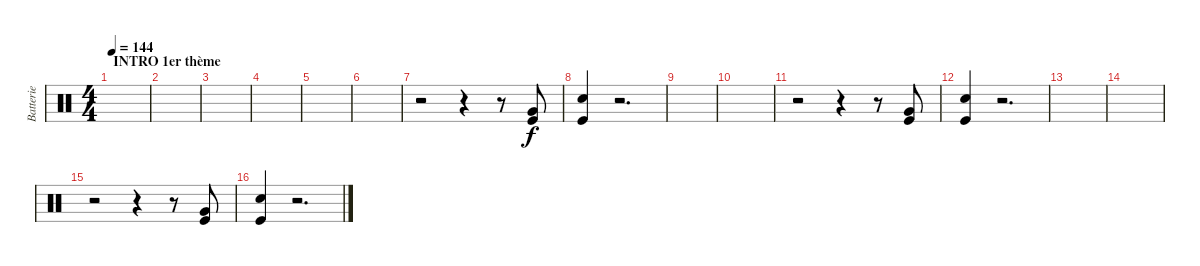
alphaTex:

\track ("Batterie" "Batterie") {instrument percussion}
\staff {score}
\articulation defaults
\ts (4 4)
\section ("" "INTRO 1er thème")
\tempo 144
\tempo 120
\tempo 144
\clef neutral
\ks c
|
|
|
|
|
|
r.2 r.4 r.8 ("Kick (hit)" "Very Low Tom (hit)").8 |
("Kick (hit)" "Snare (hit) 2").4 r.2{d} |
|
|
r.2 r.4 r.8 ("Kick (hit)" "Very Low Tom (hit)").8 |
("Kick (hit)" "Snare (hit) 2").4 r.2{d} |
|
|
r.2 r.4 r.8 ("Kick (hit)" "Very Low Tom (hit)").8 |
("Kick (hit)" "Snare (hit) 2").4 r.2{d}
